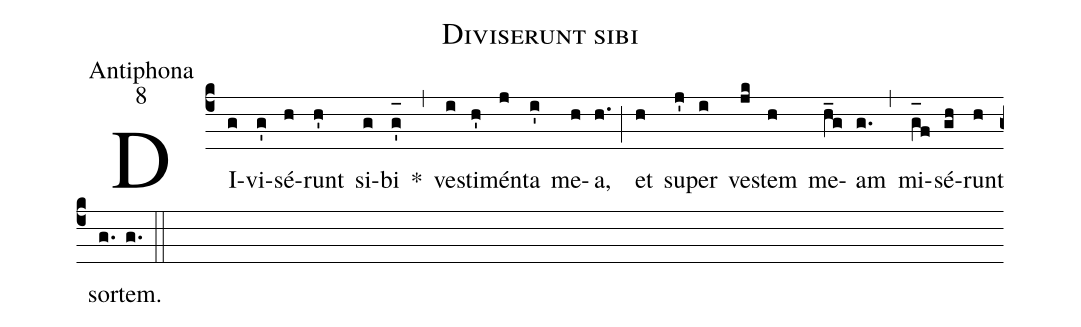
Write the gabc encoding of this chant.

name:Diviserunt sibi;
office-part:Antiphona;
mode:8;
%%
(c4) DI(g)vi(g')sé(h)runt(h') si(g)bi(g'_[oh:h]) *(,) ve(i)sti(h')mén(j)ta(i') me(h)a,(h.) (;) et(h) su(j')per(i) ve(jk)stem(h) me(h_g)am(g.) (,) mi(g_[oh:h]f)sé(gh)runt(h) sor(g.)tem.(g.) (::)
